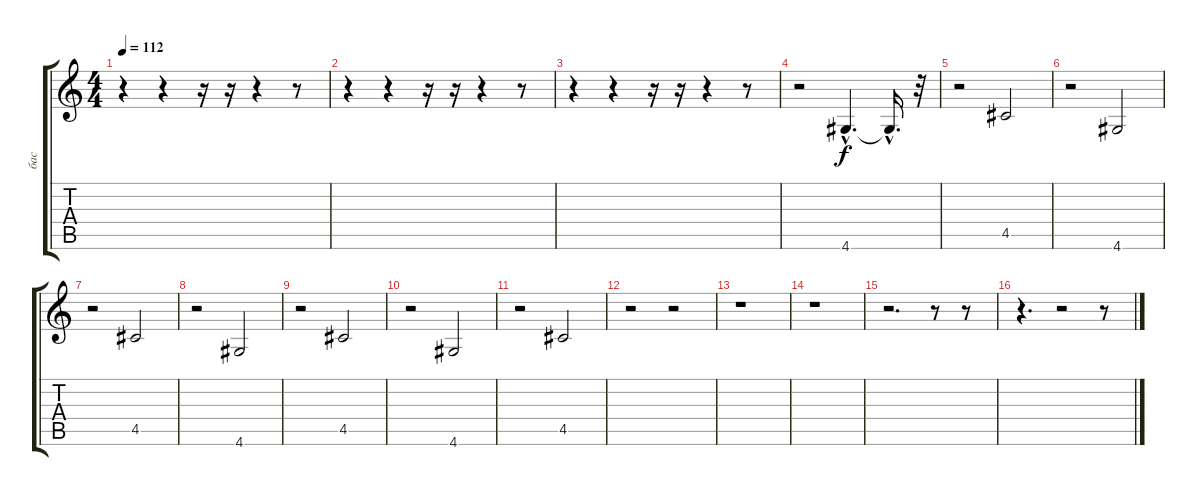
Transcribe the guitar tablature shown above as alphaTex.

\track ("бас" "бас") {instrument electricbassfinger}
\staff {score tabs}
\tuning (E4 B3 G3 D3 A2 E2) {hide}
\ts (4 4)
\tempo 112
\clef g2
\ks c
r.4{dy fff} r.4 r.16 r.16 r.4 r.8 |
r.4 r.4 r.16 r.16 r.4 r.8 |
r.4 r.4 r.16 r.16 r.4 r.8 |
r.2 4.6{hac}.4{d dy f} 4.6{hac t}.16{d} r.32 |
r.2 4.5.2 |
r.2 4.6.2 |
r.2 4.5.2 |
r.2 4.6.2 |
r.2 4.5.2 |
r.2 4.6.2 |
r.2 4.5.2 |
r.2 r.2 |
r.1 |
r.1 |
r.2{d} r.8 r.8 |
r.4{d} r.2 r.8
